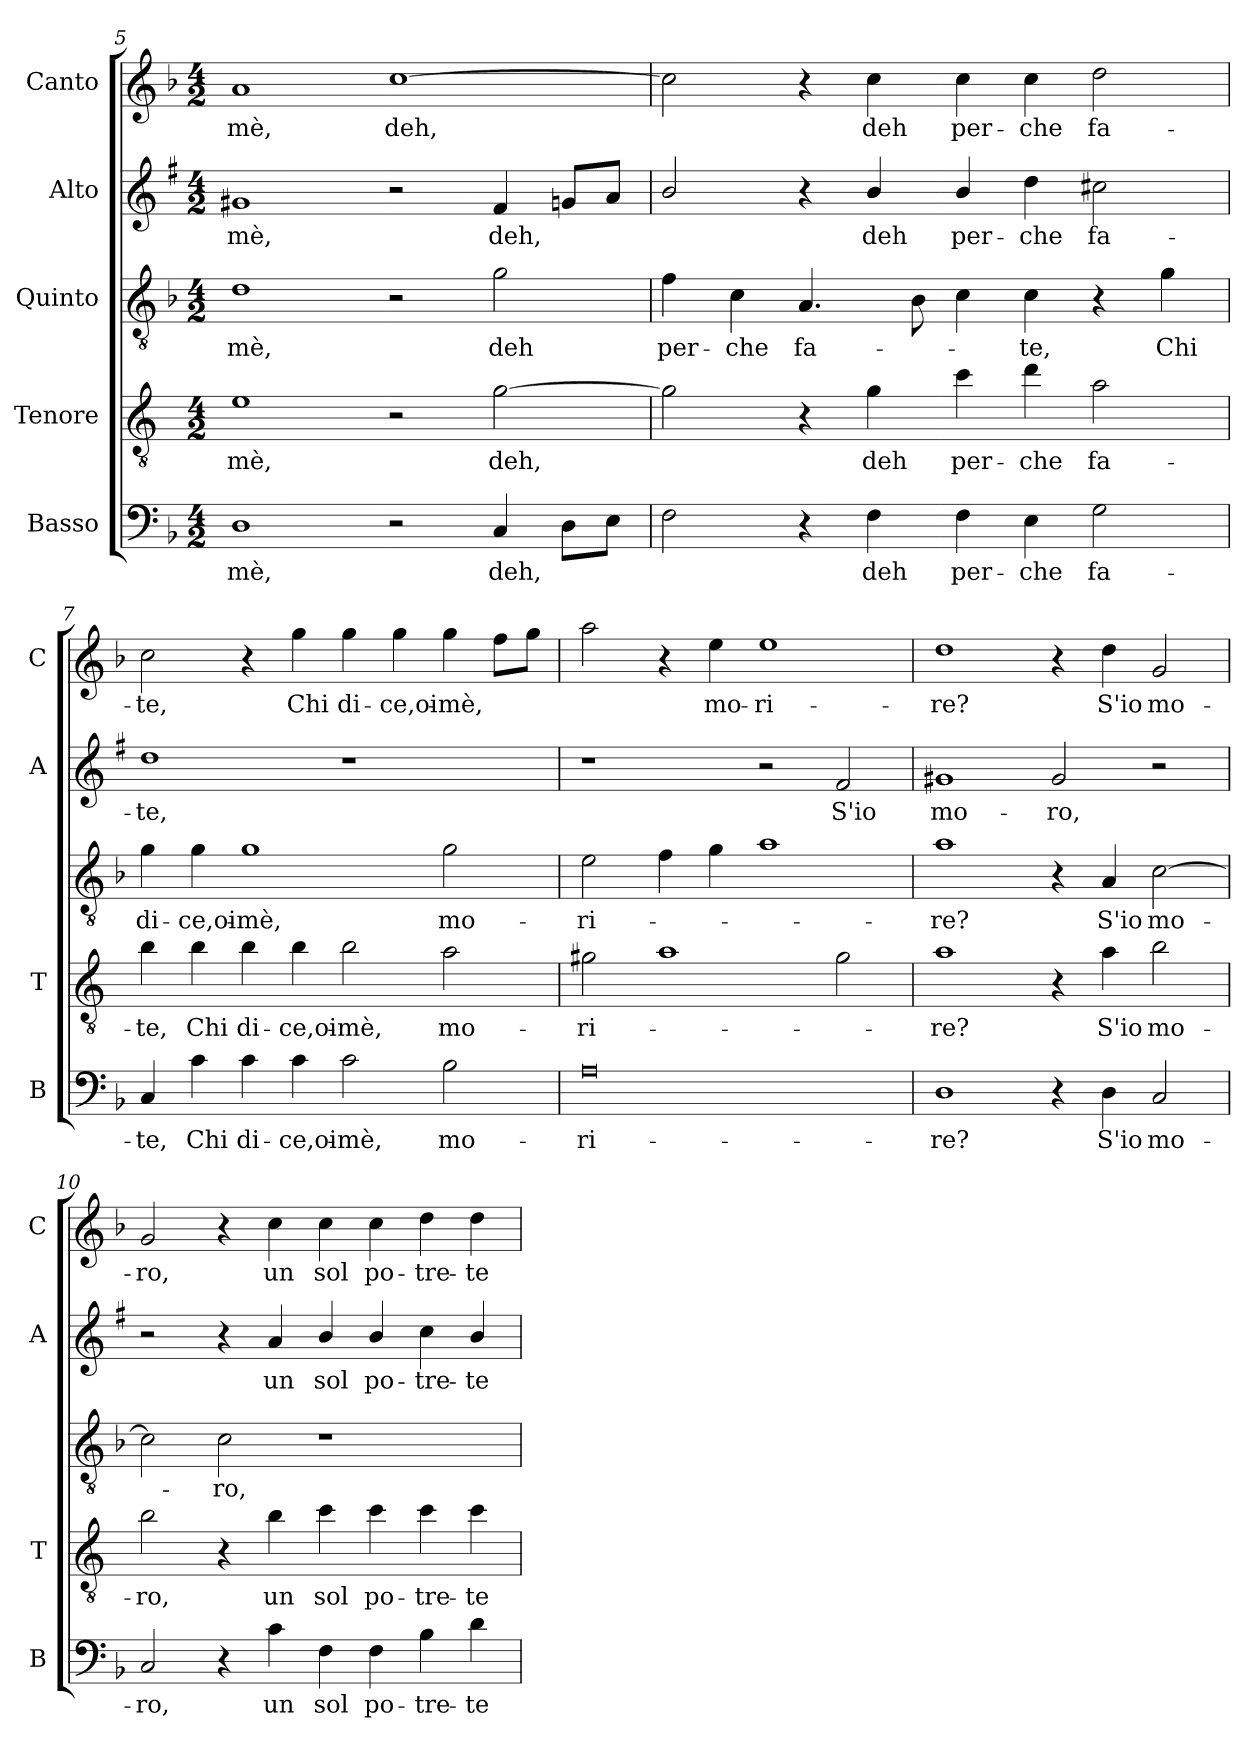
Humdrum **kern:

**kern	**text	**kern	**text	**kern	**text	**kern	**text	**kern	**text
*part5	*part5	*part4	*part4	*part3	*part3	*part2	*part2	*part1	*part1
*staff5	*staff5	*staff4	*staff4	*staff3	*staff3	*staff2	*staff2	*staff1	*staff1
*I"Basso	*	*I"Tenore	*	*I"Quinto	*	*I"Alto	*	*I"Canto	*
*I'B	*	*I'T	*	*	*	*I'A	*	*I'C	*
*clefF4	*	*clefGv2	*	*clefGv2	*	*clefG2	*	*clefG2	*
*	*	*ITrd4c7	*	*	*	*ITrd1c2	*	*	*
*k[b-]	*	*k[b-]	*	*k[b-]	*	*k[b-]	*	*k[b-]	*
*F:	*	*F:	*	*F:	*	*F:	*	*F:	*
*M4/2	*	*M4/2	*	*M4/2	*	*M4/2	*	*M4/2	*
=5	=5	=5	=5	=5	=5	=5	=5	=5	=5
!	!LO:LY:b	!	!LO:LY:b	!	!LO:LY:b	!	!LO:LY:b	!	!LO:LY:b
1D	-mè,	1A	-mè,	1d	-mè,	1f#X	-mè,	1a	-mè,
!	!	!	!	!	!	!	!	!	!LO:LY:b
2r	.	2r	.	2r	.	2r	.	[1cc	deh,
!	!LO:LY:b	!	!LO:LY:b	!	!LO:LY:b	!	!LO:LY:b	!	!
4C/	deh,	[2c\	deh,	2g\	deh	4e/	deh,	.	.
8D\L	.	.	.	.	.	8fn/L	.	.	.
8E\J	.	.	.	.	.	8g/J	.	.	.
=6	=6	=6	=6	=6	=6	=6	=6	=6	=6
!	!	!	!	!	!LO:LY:b	!	!	!	!
2F\	.	2c\]	.	4f\	per-	2a/	.	2cc\]	.
!	!	!	!	!	!LO:LY:b	!	!	!	!
.	.	.	.	4c\	-che	.	.	.	.
!	!	!	!	!	!LO:LY:b	!	!	!	!
4r	.	4r	.	4.A/	fa-	4r	.	4r	.
!	!LO:LY:b	!	!LO:LY:b	!	!	!	!LO:LY:b	!	!LO:LY:b
4F\	deh	4c\	deh	.	.	4a/	deh	4cc\	deh
.	.	.	.	8B-\	.	.	.	.	.
!	!LO:LY:b	!	!LO:LY:b	!	!	!	!LO:LY:b	!	!LO:LY:b
4F\	per-	4f\	per-	4c\	.	4a/	per-	4cc\	per-
!	!LO:LY:b	!	!LO:LY:b	!	!LO:LY:b	!	!LO:LY:b	!	!LO:LY:b
4E\	-che	4g\	-che	4c\	-te,	4cc\	-che	4cc\	-che
!	!LO:LY:b	!	!LO:LY:b	!	!	!	!LO:LY:b	!	!LO:LY:b
2G\	fa-	2d\	fa-	4r	.	2bn\	fa-	2dd\	fa-
!	!	!	!	!	!LO:LY:b	!	!	!	!
.	.	.	.	4g\	Chi	.	.	.	.
!!LO:PB:g=z
=7	=7	=7	=7	=7	=7	=7	=7	=7	=7
!	!LO:LY:b	!	!LO:LY:b	!	!LO:LY:b	!	!LO:LY:b	!	!LO:LY:b
4C/	-te,	4e\	-te,	4g\	di-	1cc	-te,	2cc\	-te,
!	!LO:LY:b	!	!LO:LY:b	!	!LO:LY:b	!	!	!	!
4c\	Chi	4e\	Chi	4g\	-ce,oi-	.	.	.	.
!	!LO:LY:b	!	!LO:LY:b	!	!LO:LY:b	!	!	!	!
4c\	di-	4e\	di-	1g	-mè,	.	.	4r	.
!	!LO:LY:b	!	!LO:LY:b	!	!	!	!	!	!LO:LY:b
4c\	-ce,oi-	4e\	-ce,oi-	.	.	.	.	4gg\	Chi
!	!LO:LY:b	!	!LO:LY:b	!	!	!	!	!	!LO:LY:b
2c\	-mè,	2e\	-mè,	.	.	1r	.	4gg\	di-
!	!	!	!	!	!	!	!	!	!LO:LY:b
.	.	.	.	.	.	.	.	4gg\	-ce,oi-
!	!LO:LY:b	!	!LO:LY:b	!	!LO:LY:b	!	!	!	!LO:LY:b
2B-\	mo-	2d\	mo-	2g\	mo-	.	.	4gg\	-mè,
.	.	.	.	.	.	.	.	8ff\L	.
.	.	.	.	.	.	.	.	8gg\J	.
=8	=8	=8	=8	=8	=8	=8	=8	=8	=8
!	!LO:LY:b	!	!LO:LY:b	!	!LO:LY:b	!	!	!	!
0A	-ri-	2c#X\	-ri-	2e\	-ri-	1r	.	2aa\	.
.	.	1d	.	4f\	.	.	.	4r	.
!	!	!	!	!	!	!	!	!	!LO:LY:b
.	.	.	.	4g\	.	.	.	4ee\	mo-
!	!	!	!	!	!	!	!	!	!LO:LY:b
.	.	.	.	1a	.	2r	.	1ee	-ri-
!	!	!	!	!	!	!	!LO:LY:b	!	!
.	.	2c#\	.	.	.	2e/	S'io	.	.
=9	=9	=9	=9	=9	=9	=9	=9	=9	=9
!	!LO:LY:b	!	!LO:LY:b	!	!LO:LY:b	!	!LO:LY:b	!	!LO:LY:b
1D	-re?	1d	-re?	1a	-re?	1f#X	mo-	1dd	-re?
!	!	!	!	!	!	!	!LO:LY:b	!	!
4r	.	4r	.	4r	.	2f#/	-ro,	4r	.
!	!LO:LY:b	!	!LO:LY:b	!	!LO:LY:b	!	!	!	!LO:LY:b
4D\	S'io	4d\	S'io	4A/	S'io	.	.	4dd\	S'io
!	!LO:LY:b	!	!LO:LY:b	!	!LO:LY:b	!	!	!	!LO:LY:b
2C/	mo-	2e\	mo-	[2c\	mo-	2r	.	2g/	mo-
=10	=10	=10	=10	=10	=10	=10	=10	=10	=10
!	!LO:LY:b	!	!LO:LY:b	!	!	!	!	!	!LO:LY:b
2C/	-ro,	2e\	-ro,	2c\]	.	2r	.	2g/	-ro,
!	!	!	!	!	!LO:LY:b	!	!	!	!
4r	.	4r	.	2c\	-ro,	4r	.	4r	.
!	!LO:LY:b	!	!LO:LY:b	!	!	!	!LO:LY:b	!	!LO:LY:b
4c\	un	4e\	un	.	.	4g/	un	4cc\	un
!	!LO:LY:b	!	!LO:LY:b	!	!	!	!LO:LY:b	!	!LO:LY:b
4F\	sol	4f\	sol	1r	.	4a/	sol	4cc\	sol
!	!LO:LY:b	!	!LO:LY:b	!	!	!	!LO:LY:b	!	!LO:LY:b
4F\	po-	4f\	po-	.	.	4a/	po-	4cc\	po-
!	!LO:LY:b	!	!LO:LY:b	!	!	!	!LO:LY:b	!	!LO:LY:b
4B-\	-tre-	4f\	-tre-	.	.	4b-\	-tre-	4dd\	-tre-
!	!LO:LY:b	!	!LO:LY:b	!	!	!	!LO:LY:b	!	!LO:LY:b
4d\	-te	4f\	-te	.	.	4a/	-te	4dd\	-te
=	=	=	=	=	=	=	=	=	=
*-	*-	*-	*-	*-	*-	*-	*-	*-	*-
